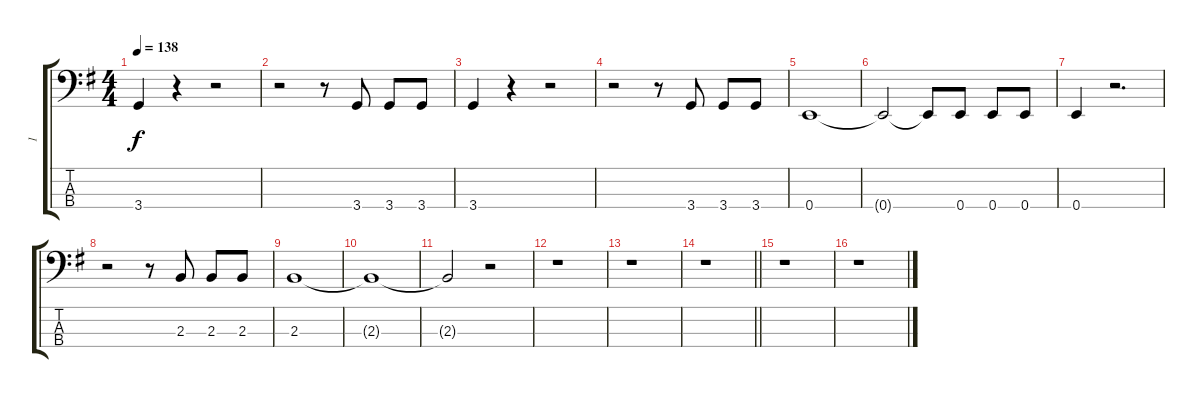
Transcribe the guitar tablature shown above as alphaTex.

\track ("1" "1") {instrument electricbasspick}
\staff {score tabs}
\tuning (G2 D2 A1 E1) {hide}
\ts (4 4)
\tempo 138
\clef f4
\ks g
3.4.4{dy f} r.4 r.2 |
r.2 r.8 3.4.8 3.4.8 3.4.8 |
3.4.4 r.4 r.2 |
r.2 r.8 3.4.8 3.4.8 3.4.8 |
0.4.1 |
0.4{t}.2 0.4{t}.8 0.4.8 0.4.8 0.4.8 |
0.4.4 r.2{d} |
r.2 r.8 2.3.8 2.3.8 2.3.8 |
2.3.1 |
2.3{t}.1 |
2.3{t}.2 r.2 |
r.1 |
r.1 |
\barLineRight lightlight
r.1 |
r.1 |
r.1
